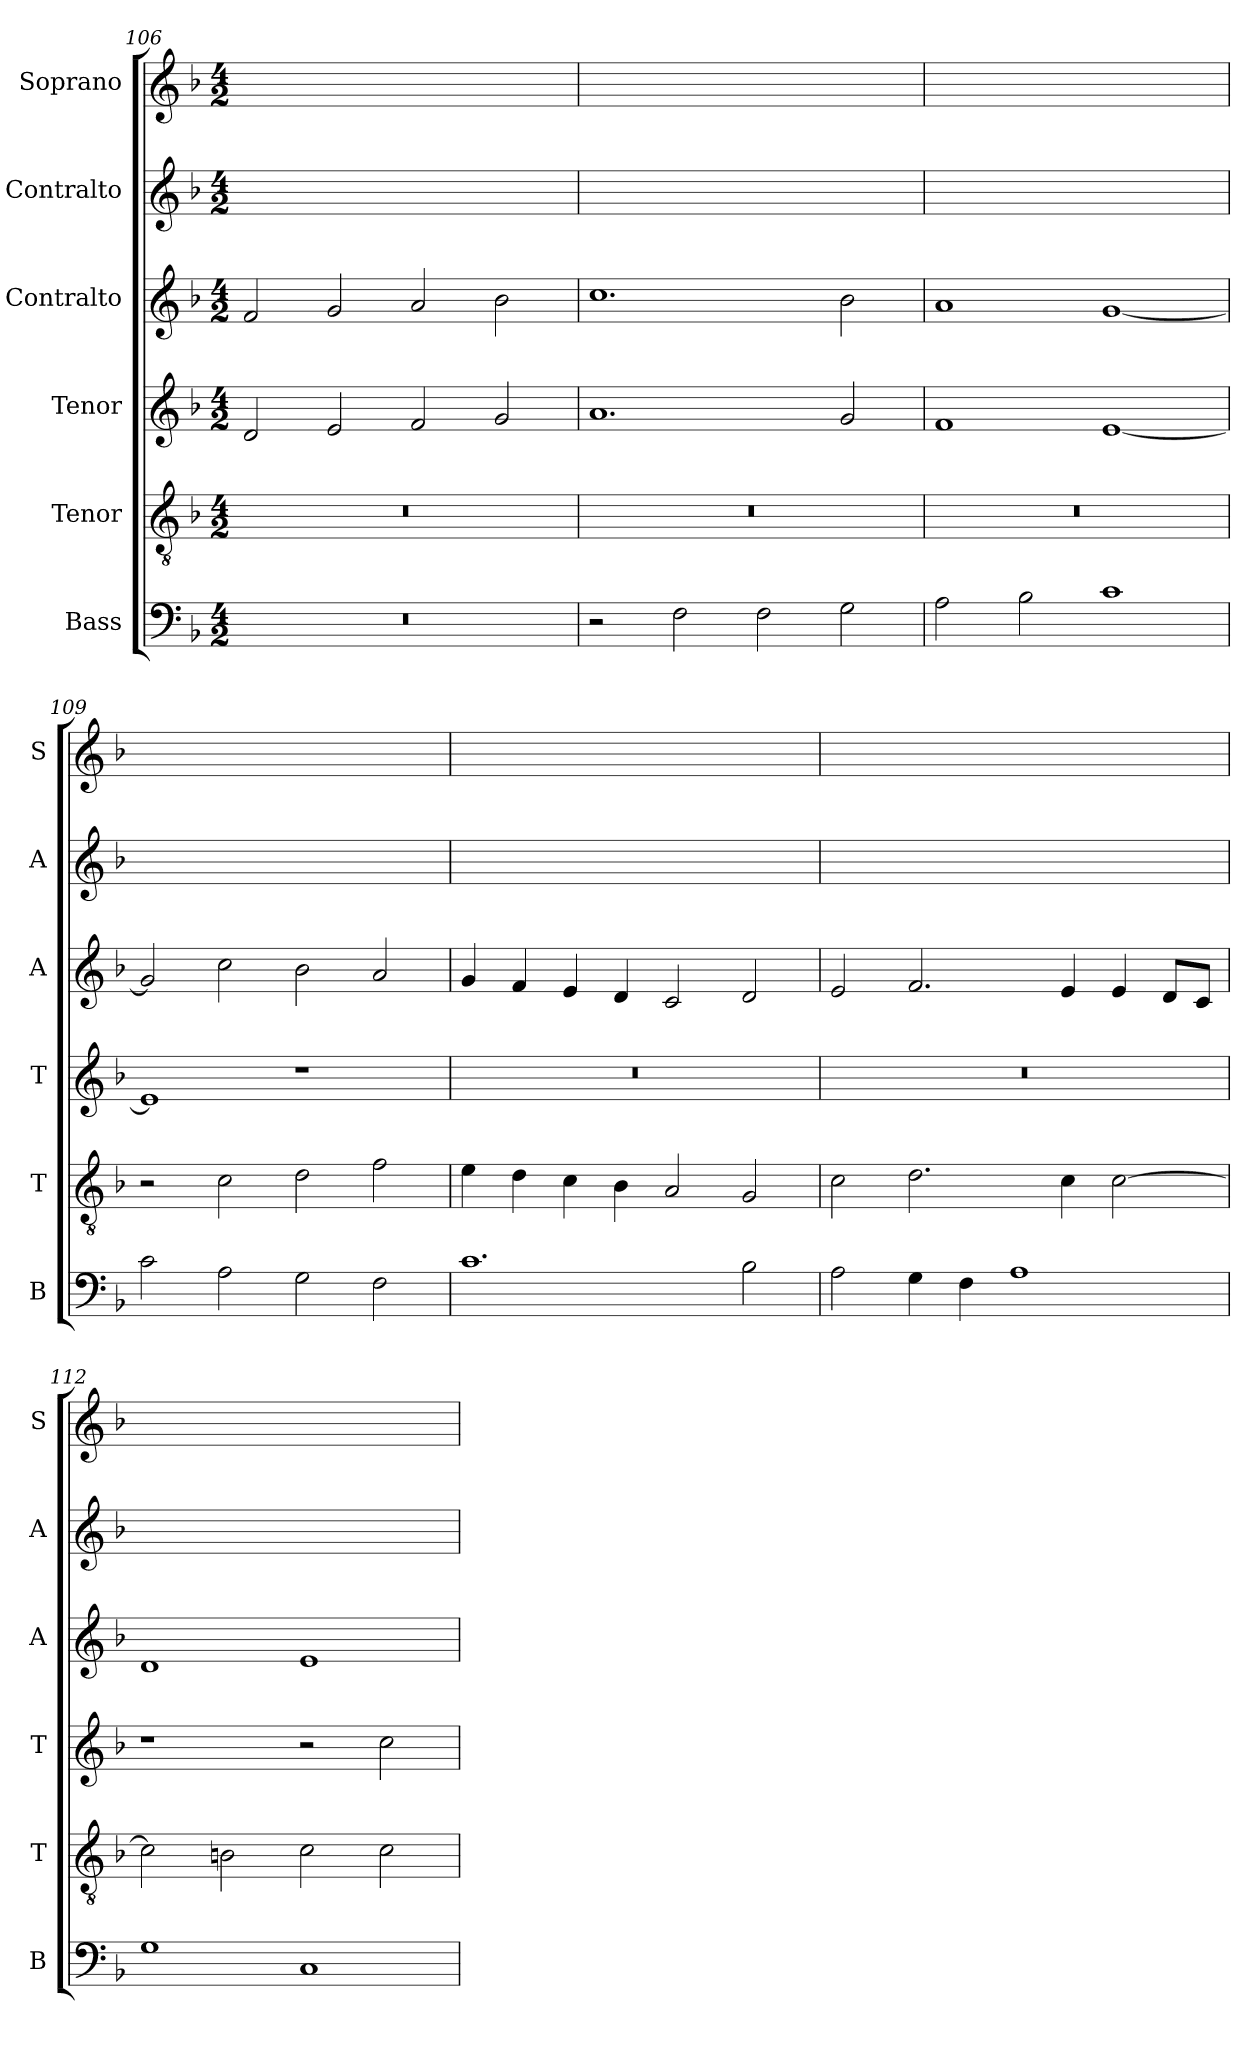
**kern	**kern	**kern	**kern	**kern	**kern
*part6	*part5	*part4	*part3	*part2	*part1
*staff6	*staff5	*staff4	*staff3	*staff2	*staff1
*I"Bass	*I"Tenor	*I"Tenor	*I"Contralto	*I"Contralto	*I"Soprano
*I'B	*I'T	*I'T	*I'A	*I'A	*I'S
*clefF4	*clefGv2	*clefG2	*clefG2	*clefG2	*clefG2
*k[b-]	*k[b-]	*k[b-]	*k[b-]	*k[b-]	*k[b-]
*F:ion	*F:ion	*F:ion	*F:ion	*F:ion	*F:ion
*M4/2	*M4/2	*M4/2	*M4/2	*M4/2	*M4/2
=106	=106	=106	=106	=106	=106
0r	0r	2d	2f	0ryy	0ryy
.	.	2e	2g	.	.
.	.	2f	2a	.	.
.	.	2g	2b-	.	.
=107	=107	=107	=107	=107	=107
2r	0r	1.a	1.cc	0ryy	0ryy
2F	.	.	.	.	.
2F	.	.	.	.	.
2G	.	2g	2b-	.	.
=108	=108	=108	=108	=108	=108
2A	0r	1f	1a	0ryy	0ryy
2B-	.	.	.	.	.
1c	.	[1e	[1g	.	.
=109	=109	=109	=109	=109	=109
2c	2r	1e]	2g]	0ryy	0ryy
2A	2c	.	2cc	.	.
2G	2d	1r	2b-	.	.
2F	2f	.	2a	.	.
=110	=110	=110	=110	=110	=110
1.c	4e	0r	4g	0ryy	0ryy
.	4d	.	4f	.	.
.	4c	.	4e	.	.
.	4B-	.	4d	.	.
.	2A	.	2c	.	.
2B-	2G	.	2d	.	.
=111	=111	=111	=111	=111	=111
2A	2c	0r	2e	0ryy	0ryy
4G	2.d	.	2.f	.	.
4F	.	.	.	.	.
1A	.	.	.	.	.
.	4c	.	4e	.	.
.	[2c	.	4e	.	.
.	.	.	8d/L	.	.
.	.	.	8c/J	.	.
=112	=112	=112	=112	=112	=112
1G	2c]	1r	1d	0ryy	0ryy
.	2Bn	.	.	.	.
1C	2c	2r	1e	.	.
.	2c	2cc	.	.	.
=	=	=	=	=	=
*-	*-	*-	*-	*-	*-
